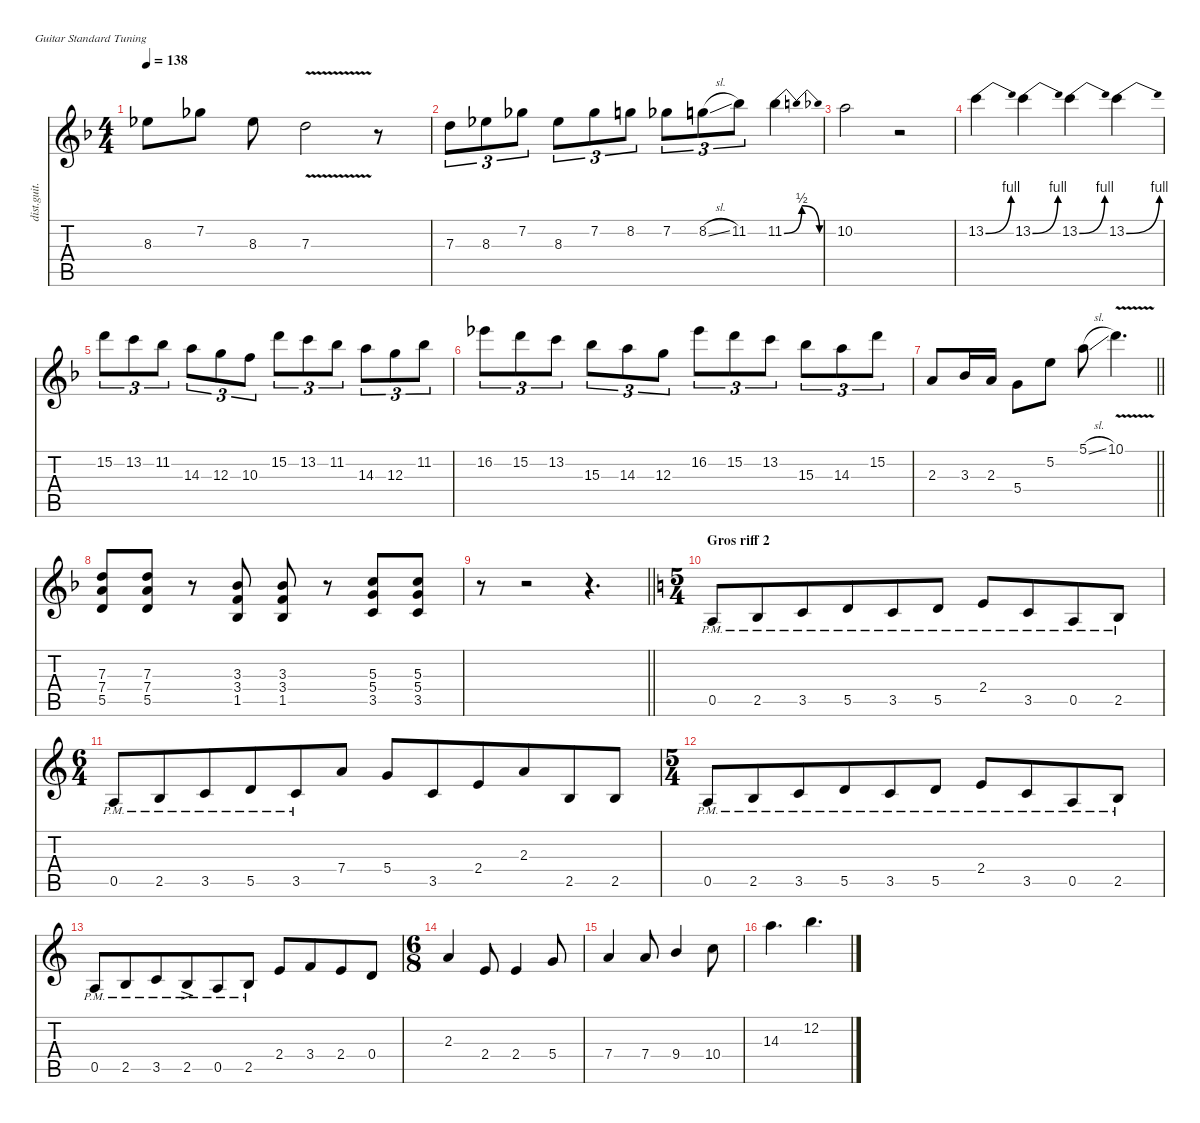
\defaultSystemsLayout 4
\hideDynamics
\bracketExtendMode nobrackets
\track ("Sylvain" "dist.guit.") {instrument distortionguitar}
\staff {score tabs}
\tuning (E4 B3 G3 D3 A2 E2)
\ts (4 4)
\tempo 138
\clef g2
\ks dminor
8.3{acc b}.8{dy f beam Down} 7.2{acc b}.8{beam Down} 8.3{acc b}.8{beam Down} 7.3{v acc forcenatural}.2{beam Down} r.8{beam Down} |
7.3{acc forcenatural}.8{tu (3 2) beam Down} 8.3{acc b}.8{tu (3 2) beam Down} 7.2{acc b}.8{tu (3 2) beam Down} 8.3{acc b}.8{tu (3 2) beam Down} 7.2{acc b}.8{tu (3 2) beam Down} 8.2{acc forcenatural}.8{tu (3 2) beam Down} 7.2{acc b}.8{tu (3 2) beam Down} 8.2{sl acc forcenatural}.8{tu (3 2) beam Down} 11.2{acc b}.8{tu (3 2) beam Down} 11.2{be (bendrelease 0 0 10.2 2 20.4 2 30 0) acc b}.4{beam Down} |
10.2{acc forcenatural}.2{beam Down} r.2{beam Down} |
13.2{be (bend 0 0 15 4) acc forcenatural}.4{beam Down} 13.2{be (bend 0 0 15 4) acc forcenatural}.4{beam Down} 13.2{be (bend 0 0 15 4) acc forcenatural}.4{beam Down} 13.2{be (bend 0 0 15 4) acc forcenatural}.4{beam Down} |
15.2{acc forcenatural}.8{tu (3 2) beam Down} 13.2{acc forcenatural}.8{tu (3 2) beam Down} 11.2{acc b}.8{tu (3 2) beam Down} 14.3{acc forcenatural}.8{tu (3 2) beam Down} 12.3{acc forcenatural}.8{tu (3 2) beam Down} 10.3{acc forcenatural}.8{tu (3 2) beam Down} 15.2{acc forcenatural}.8{tu (3 2) beam Down} 13.2{acc forcenatural}.8{tu (3 2) beam Down} 11.2{acc b}.8{tu (3 2) beam Down} 14.3{acc forcenatural}.8{tu (3 2) beam Down} 12.3{acc forcenatural}.8{tu (3 2) beam Down} 11.2{acc b}.8{tu (3 2) beam Down} |
16.2{acc b}.8{tu (3 2) beam Down} 15.2{acc forcenatural}.8{tu (3 2) beam Down} 13.2{acc forcenatural}.8{tu (3 2) beam Down} 15.3{acc b}.8{tu (3 2) beam Down} 14.3{acc forcenatural}.8{tu (3 2) beam Down} 12.3{acc forcenatural}.8{tu (3 2) beam Down} 16.2{acc b}.8{tu (3 2) beam Down} 15.2{acc forcenatural}.8{tu (3 2) beam Down} 13.2{acc forcenatural}.8{tu (3 2) beam Down} 15.3{acc b}.8{tu (3 2) beam Down} 14.3{acc forcenatural}.8{tu (3 2) beam Down} 15.2{acc forcenatural}.8{tu (3 2) beam Down} |
\barLineRight lightlight
2.3{acc forcenatural}.8{beam Up} 3.3{acc b}.16{beam Up} 2.3{acc forcenatural}.16{beam Up} 5.4{acc forcenatural}.8{beam Down} 5.2{acc forcenatural}.8{beam Down} 5.1{sl acc forcenatural}.8{beam Down} 10.1{v acc forcenatural}.4{d beam Down} |
(7.3{acc forcenatural} 7.4{acc forcenatural} 5.5{acc forcenatural}).8{beam Up} (7.3{acc forcenatural} 7.4{acc forcenatural} 5.5{acc forcenatural}).8{beam Up} r.8{beam Up} (3.3{acc b} 3.4{acc forcenatural} 1.5{acc b}).8{beam Up} (3.3{acc b} 3.4{acc forcenatural} 1.5{acc b}).8{beam Up} r.8{beam Up} (5.3{acc forcenatural} 5.4{acc forcenatural} 3.5{acc forcenatural}).8{beam Up} (5.3{acc forcenatural} 5.4{acc forcenatural} 3.5{acc forcenatural}).8{beam Up} |
\barLineRight lightlight
r.8{beam Down} r.2{beam Down} r.4{d beam Down} |
\ts (5 4)
\beaming (8 6 4)
\section ("" "Gros riff 2")
\ks aminor
0.5{pm}.8{beam Up} 2.5{pm}.8{beam Up} 3.5{pm}.8{beam Up} 5.5{pm}.8{beam Up} 3.5{pm}.8{beam Up} 5.5{pm}.8{beam Up} 2.4{pm}.8{beam Up} 3.5{pm}.8{beam Up} 0.5{pm}.8{beam Up} 2.5{pm}.8{beam Up} |
\ts (6 4)
\beaming (8 6 6)
0.5{pm}.8{beam Up} 2.5{pm}.8{beam Up} 3.5{pm}.8{beam Up} 5.5{pm}.8{beam Up} 3.5{pm}.8{beam Up} 7.4.8{beam Up} 5.4.8{beam Up} 3.5.8{beam Up} 2.4.8{beam Up} 2.3.8{beam Up} 2.5.8{beam Up} 2.5.8{beam Up} |
\ts (5 4)
\beaming (8 6 4)
0.5{pm}.8{beam Up} 2.5{pm}.8{beam Up} 3.5{pm}.8{beam Up} 5.5{pm}.8{beam Up} 3.5{pm}.8{beam Up} 5.5{pm}.8{beam Up} 2.4{pm}.8{beam Up} 3.5{pm}.8{beam Up} 0.5{pm}.8{beam Up} 2.5{pm}.8{beam Up} |
0.5{pm}.8{beam Up} 2.5{pm}.8{beam Up} 3.5{pm}.8{beam Up} 2.5{ac pm}.8{dy ff beam Up} 0.5{pm}.8{dy f beam Up} 2.5{pm}.8{beam Up} 2.4.8{beam Up} 3.4.8{beam Up} 2.4.8{beam Up} 0.4.8{beam Up} |
\ts (6 8)
\beaming (8 3 3)
2.3.4{beam Up} 2.4.8{beam Up} 2.4.4{beam Up} 5.4.8{beam Up} |
7.4.4{beam Up} 7.4.8{beam Up} 9.4.4{beam Up} 10.4.8{beam Down} |
14.3.4{d beam Down} 12.2.4{d beam Down}
